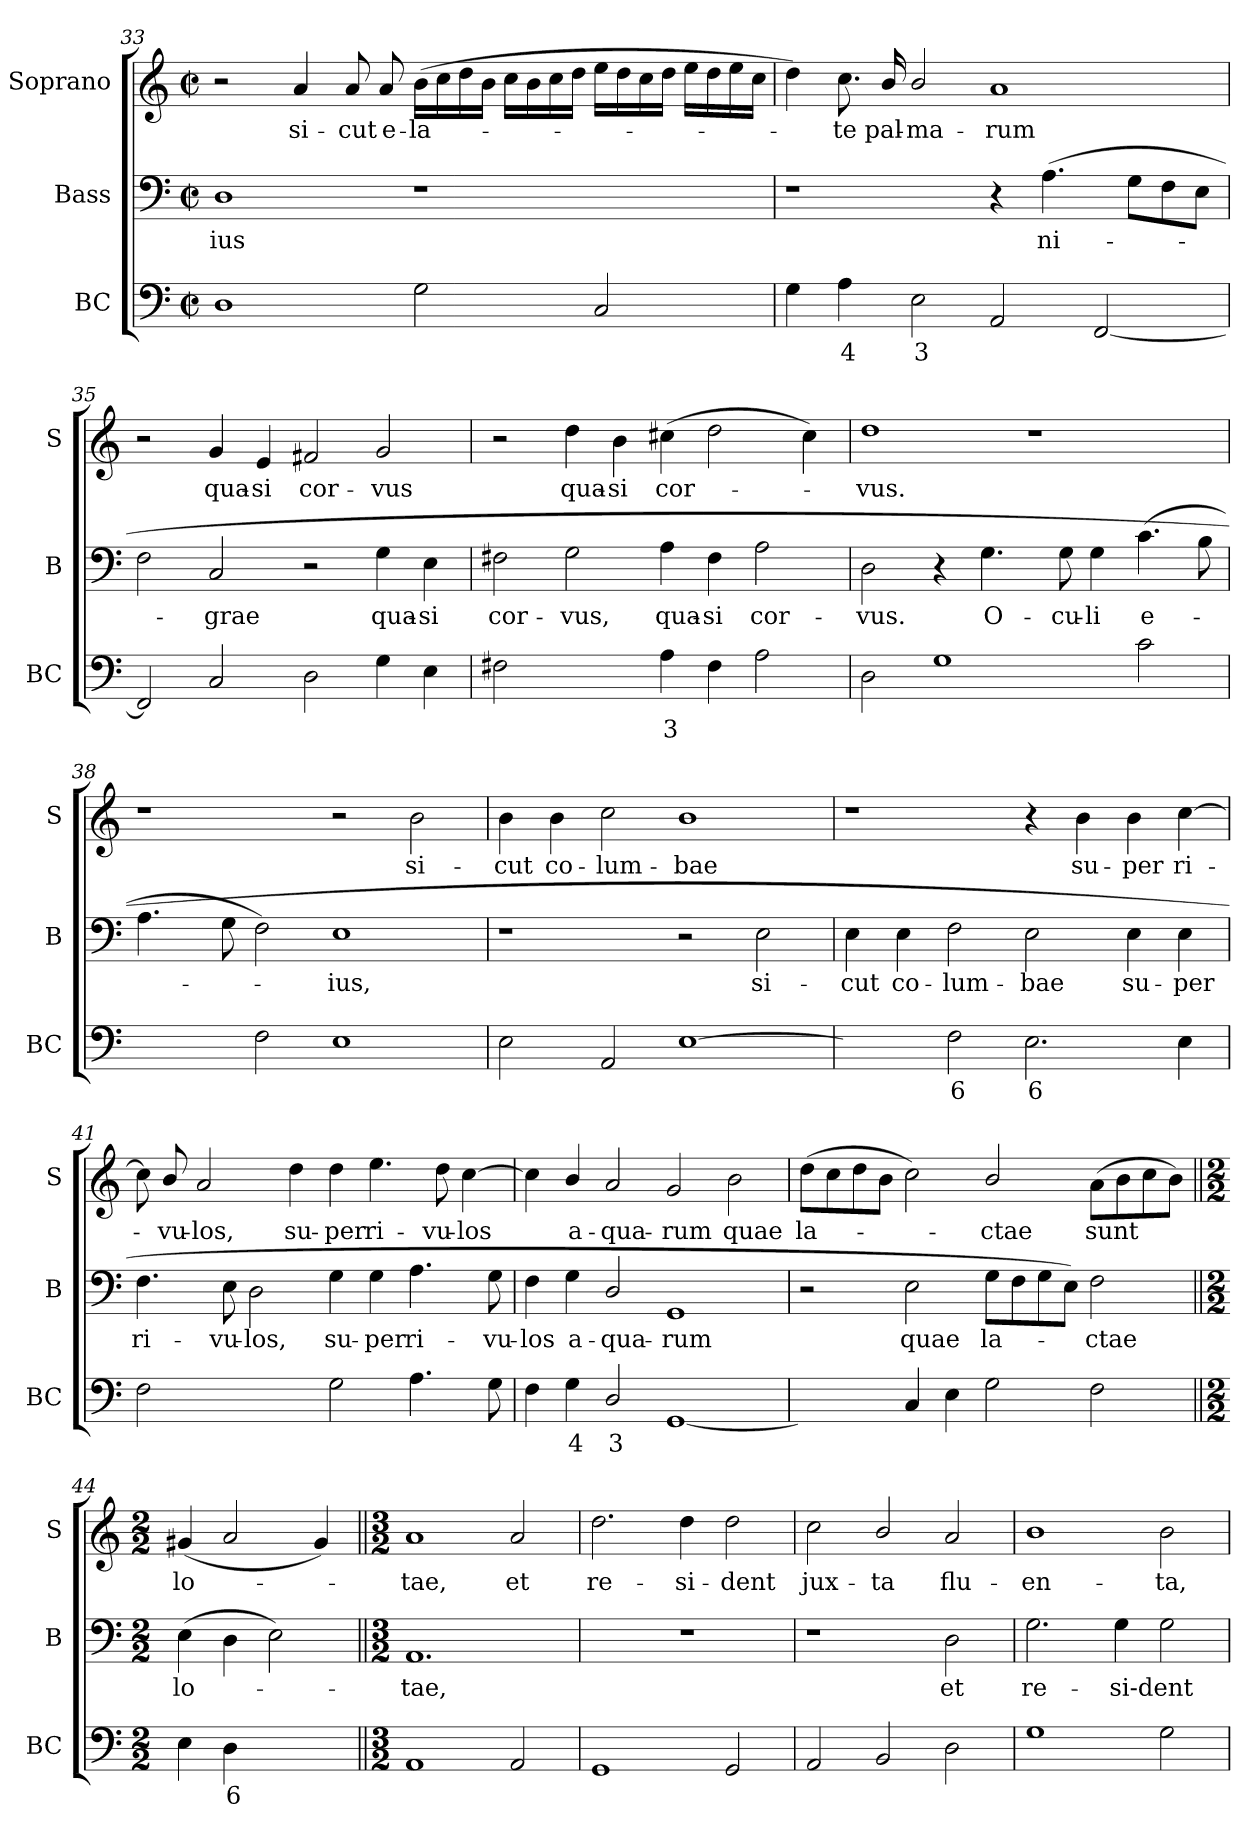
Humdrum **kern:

**kern	**text	**kern	**text	**kern	**text
*part3	*part3	*part2	*part2	*part1	*part1
*staff3	*staff3	*staff2	*staff2	*staff1	*staff1
*I"BC	*	*I"Bass	*	*I"Soprano	*
*I'BC	*	*I'B	*	*I'S	*
*clefF4	*	*clefF4	*	*clefG2	*
*k[]	*	*k[]	*	*k[]	*
*C:	*	*C:	*	*C:	*
*M4/2	*	*M4/2	*	*M4/2	*
*met(c|)	*	*met(c|)	*	*met(c|)	*
=33	=33	=33	=33	=33	=33
!	!	!	!LO:LY:b	!	!
1D	.	1D	-ius	2r	.
!	!	!	!	!	!LO:LY:b
.	.	.	.	4a	si-
!	!	!	!	!	!LO:LY:b
.	.	.	.	8a	-cut
!	!	!	!	!	!LO:LY:b
.	.	.	.	8a	e-
!	!	!	!	!	!LO:LY:b
2G	.	1r	.	(>16bLL	-la-
.	.	.	.	16cc	.
.	.	.	.	16dd	.
.	.	.	.	16bJJ	.
.	.	.	.	16ccLL	.
.	.	.	.	16b	.
.	.	.	.	16cc	.
.	.	.	.	16ddJJ	.
2C	.	.	.	16eeLL	.
.	.	.	.	16dd	.
.	.	.	.	16cc	.
.	.	.	.	16ddJJ	.
.	.	.	.	16eeLL	.
.	.	.	.	16dd	.
.	.	.	.	16ee	.
.	.	.	.	16ccJJ	.
=34	=34	=34	=34	=34	=34
4G	.	1r	.	4dd)	.
!	!LO:LY:b	!	!	!	!LO:LY:b
4A	4	.	.	8.cc	te
!	!	!	!	!	!LO:LY:b
.	.	.	.	16b/	pal-
!	!LO:LY:b	!	!	!	!LO:LY:b
2E	3	.	.	2b/	-ma-
!	!	!	!	!	!LO:LY:b
2AA	.	4r	.	1a	-rum
!	!	!	!LO:LY:b	!	!
.	.	(>4.A	ni-	.	.
[2FF	.	.	.	.	.
.	.	8GL	.	.	.
.	.	8F	.	.	.
.	.	8EJ	.	.	.
!!LO:LB:g=z
=35	=35	=35	=35	=35	=35
2FF]	.	2F	.	2r	.
!	!	!	!LO:LY:b	!	!LO:LY:b
2C	.	2C	grae	4g	qua-
!	!	!	!	!	!LO:LY:b
.	.	.	.	4e	-si
!	!	!	!	!	!LO:LY:b
2D	.	2r	.	2f#X	cor-
!	!	!	!LO:LY:b	!	!LO:LY:b
4G	.	4G	qua-	2g	-vus
!	!	!	!LO:LY:b	!	!
4E	.	4E	-si	.	.
=36	=36	=36	=36	=36	=36
!	!	!	!LO:LY:b	!	!
2F#X	.	2F#X	cor-	2r	.
!	!	!	!LO:LY:b	!	!LO:LY:b
[4Gyy	.	2G	-vus,	4dd	qua-
!	!LO:LY:b	!	!	!	!LO:LY:b
4Gyy]	4	.	.	4b	-si
!	!LO:LY:b	!	!LO:LY:b	!	!LO:LY:b
4A	3	4A	qua-	(>4cc#X	cor-
!	!	!	!LO:LY:b	!	!
4F#	.	4F#	-si	2dd	.
!	!	!	!LO:LY:b	!	!
2A	.	2A	cor-	.	.
.	.	.	.	4cc#)	.
=37	=37	=37	=37	=37	=37
!	!	!	!LO:LY:b	!	!LO:LY:b
2D	.	2D	-vus.	1dd	vus.
1G	.	4r	.	.	.
!	!	!	!LO:LY:b	!	!
.	.	4.G	O-	.	.
.	.	.	.	1r	.
!	!	!	!LO:LY:b	!	!
.	.	8G	-cu-	.	.
!	!	!	!LO:LY:b	!	!
.	.	4G	-li	.	.
!	!	!	!LO:LY:b	!	!
2c	.	(>4.c	e-	.	.
.	.	8B	.	.	.
=38	=38	=38	=38	=38	=38
[4Ayy	.	4.A	.	1r	.
!	!LO:LY:b	!	!	!	!
4Ayy]	6	.	.	.	.
.	.	8G	.	.	.
2F	.	2F)	.	.	.
!	!	!	!LO:LY:b	!	!
1E	.	1E	ius,	2r	.
!	!	!	!	!	!LO:LY:b
.	.	.	.	2b	si-
=39	=39	=39	=39	=39	=39
!	!	!	!	!	!LO:LY:b
2E	.	1r	.	4b	-cut
!	!	!	!	!	!LO:LY:b
.	.	.	.	4b	co-
!	!	!	!	!	!LO:LY:b
2AA	.	.	.	2cc	-lum-
!	!	!	!	!	!LO:LY:b
[1E	.	2r	.	1b	-bae
!	!	!	!LO:LY:b	!	!
.	.	2E	si-	.	.
!!LO:LB:g=z
=40	=40	=40	=40	=40	=40
!	!	!	!LO:LY:b	!	!
4Eyy_	.	4E	-cut	1r	.
!	!LO:LY:b	!	!LO:LY:b	!	!
4Eyy]	5	4E	co-	.	.
!	!LO:LY:b	!	!LO:LY:b	!	!
2F	6	2F	-lum-	.	.
!	!LO:LY:b	!	!LO:LY:b	!	!
2.E	6	2E	-bae	4r	.
!	!	!	!	!	!LO:LY:b
.	.	.	.	4b	su-
!	!	!	!LO:LY:b	!	!LO:LY:b
.	.	4E	su-	4b	-per
!	!	!	!LO:LY:b	!	!LO:LY:b
4E	.	4E	-per	[4cc	ri-
=41	=41	=41	=41	=41	=41
!	!	!	!LO:LY:b	!	!
2F	.	4.F	ri-	8cc]	.
!	!	!	!	!	!LO:LY:b
.	.	.	.	8b/	vu-
!	!	!	!	!	!LO:LY:b
.	.	.	.	2a	-los,
!	!	!	!LO:LY:b	!	!
.	.	8E	-vu-	.	.
!	!LO:LY:b	!	!LO:LY:b	!	!
[4Dyy	5	2D	-los,	.	.
!	!LO:LY:b	!	!	!	!LO:LY:b
4Dyy]	6	.	.	4dd	su-
!	!	!	!LO:LY:b	!	!LO:LY:b
2G	.	4G	su-	4dd	-per
!	!	!	!LO:LY:b	!	!LO:LY:b
.	.	4G	-per	4.ee	ri-
!	!	!	!LO:LY:b	!	!
4.A	.	4.A	ri-	.	.
!	!	!	!	!	!LO:LY:b
.	.	.	.	8dd	-vu-
!	!	!	!	!	!LO:LY:b
.	.	.	.	[4cc	-los
!	!	!	!LO:LY:b	!	!
8G	.	8G	-vu-	.	.
=42	=42	=42	=42	=42	=42
!	!	!	!LO:LY:b	!	!
4F	.	4F	-los	4cc]	.
!	!LO:LY:b	!	!LO:LY:b	!	!LO:LY:b
4G	4	4G	a-	4b/	a-
!	!LO:LY:b	!	!LO:LY:b	!	!LO:LY:b
2D/	3	2D/	-qua-	2a	-qua-
!	!	!	!LO:LY:b	!	!LO:LY:b
[1GG	.	1GG	-rum	2g	-rum
!	!	!	!	!	!LO:LY:b
.	.	.	.	2b	quae
!!LO:LB:g=z
=43	=43	=43	=43	=43	=43
!	!	!	!	!	!LO:LY:b
4GGyy_	.	2r	.	(>8ddL	la-
.	.	.	.	8cc	.
!	!LO:LY:b	!	!	!	!
4GGyy]	6	.	.	8dd	.
.	.	.	.	8bJ	.
!	!	!	!LO:LY:b	!	!
4C	.	2E	quae	2cc)	.
4E	.	.	.	.	.
!	!	!	!LO:LY:b	!	!LO:LY:b
2G	.	8GL	la-	2b/	ctae
.	.	8F	.	.	.
.	.	8G	.	.	.
.	.	8EJ)	.	.	.
!	!	!	!LO:LY:b	!	!LO:LY:b
2F	.	2F	ctae	(>8aL	sunt
.	.	.	.	8b	.
.	.	.	.	8cc	.
.	.	.	.	8bJ)	.
=44||	=44||	=44||	=44||	=44||	=44||
*M2/2	*	*M2/2	*	*M2/2	*
!	!	!	!LO:LY:b	!	!LO:LY:b
4E	.	(>4E	lo-	(<4g#X	lo-
!	!LO:LY:b	!	!	!	!
4D	6	4D	.	2a	.
!	!LO:LY:b	!	!	!	!
[4Eyy	4	2E)	.	.	.
!	!LO:LY:b	!	!	!	!
4Eyy]	3	.	.	4g#)	.
=45||	=45||	=45||	=45||	=45||	=45||
*M3/2	*	*M3/2	*	*M3/2	*
!	!	!	!LO:LY:b	!	!LO:LY:b
1AA	.	1.AA	tae,	1a	tae,
!	!	!	!	!	!LO:LY:b
2AA	.	.	.	2a	et
=46	=46	=46	=46	=46	=46
!	!	!	!	!	!LO:LY:b
1GG	.	1.r	.	2.dd	re-
!	!	!	!	!	!LO:LY:b
.	.	.	.	4dd	-si-
!	!	!	!	!	!LO:LY:b
2GG	.	.	.	2dd	-dent
=47	=47	=47	=47	=47	=47
!	!	!	!	!	!LO:LY:b
2AA	.	1r	.	2cc	jux-
!	!	!	!	!	!LO:LY:b
2BB	.	.	.	2b/	-ta
!	!	!	!LO:LY:b	!	!LO:LY:b
2D	.	2D	et	2a	flu-
=48	=48	=48	=48	=48	=48
!	!	!	!LO:LY:b	!	!LO:LY:b
1G	.	2.G	re-	1b	-en-
!	!	!	!LO:LY:b	!	!
.	.	4G	-si-dent	.	.
!	!	!	!	!	!LO:LY:b
2G	.	2G	.	2b	-ta,
=	=	=	=	=	=
*-	*-	*-	*-	*-	*-
